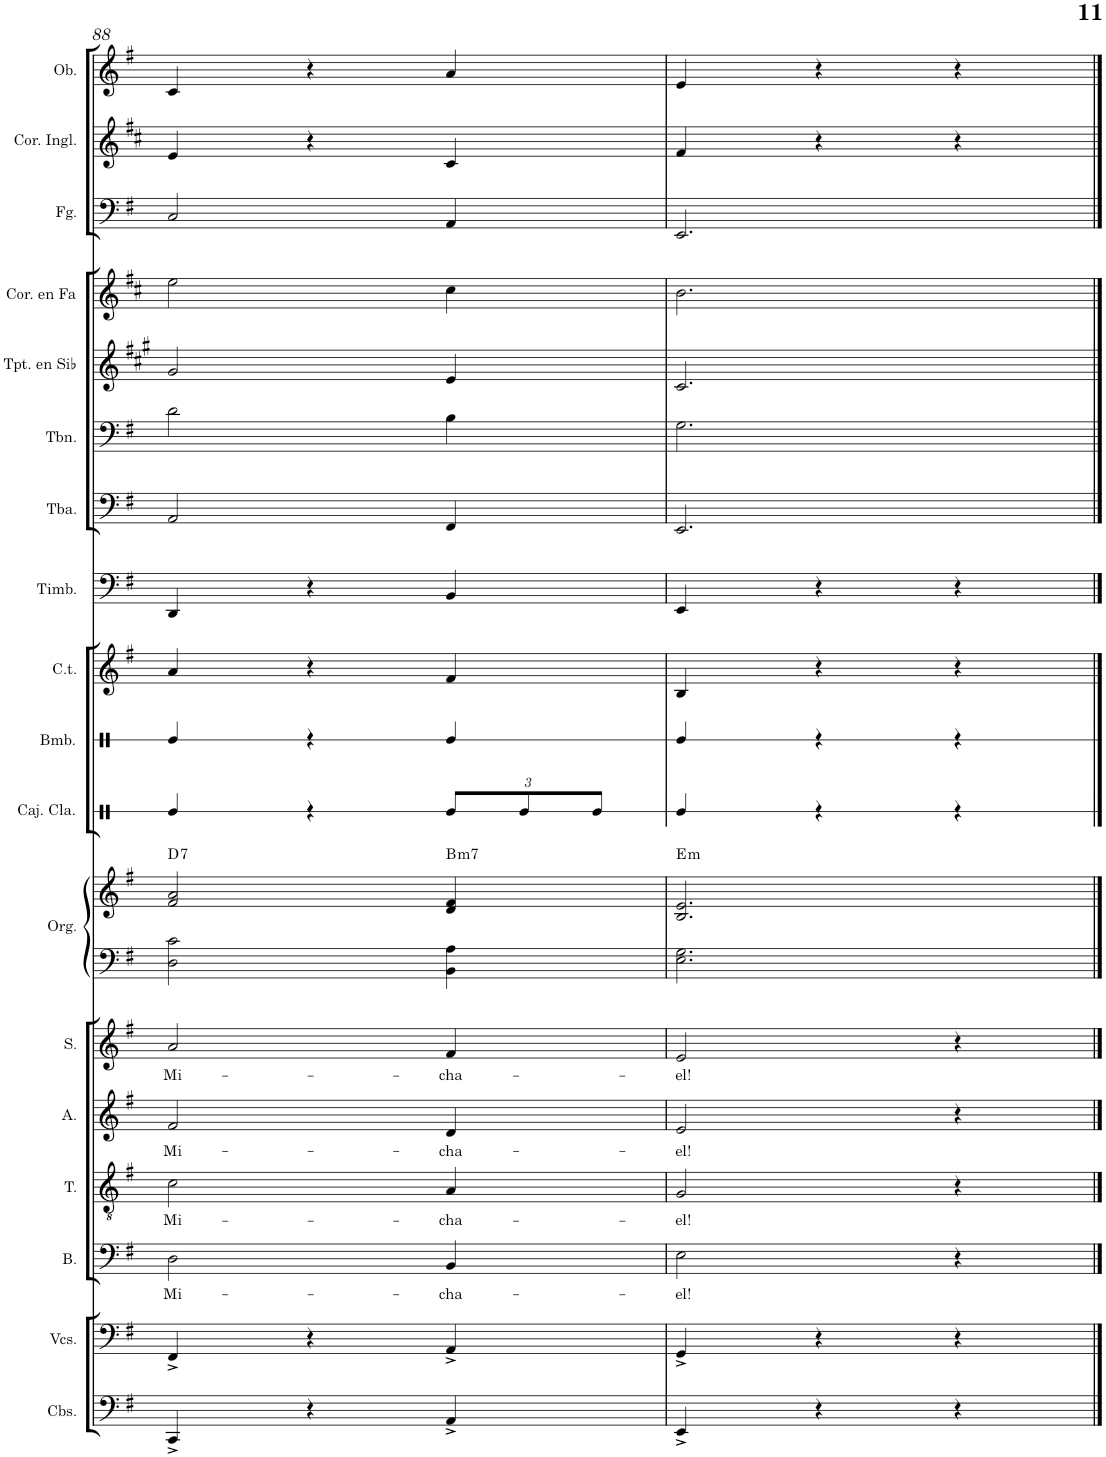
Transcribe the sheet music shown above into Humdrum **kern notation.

**kern	**kern	**kern	**text	**kern	**text	**kern	**text	**kern	**text	**kern	**kern	**harte	**kern	**kern	**kern	**kern	**kern	**kern	**kern	**kern	**kern	**kern	**kern
*part18	*part17	*part16	*part16	*part15	*part15	*part14	*part14	*part13	*part13	*part12	*part12	*part12	*part11	*part10	*part9	*part8	*part7	*part6	*part5	*part4	*part3	*part2	*part1
*staff19	*staff18	*staff17	*staff17	*staff16	*staff16	*staff15	*staff15	*staff14	*staff14	*staff13	*staff12	*	*staff11	*staff10	*staff9	*staff8	*staff7	*staff6	*staff5	*staff4	*staff3	*staff2	*staff1
*I"Contrabajos	*I"Violonchelos	*I"Bajo	*	*I"Tenor	*	*I"Alto	*	*I"Soprano	*	*I"Órgano	*	*	*I"Caja clara	*I"Bombo	*I"Campanas tubulares	*I"Timbales	*I"Tuba	*I"Trombón	*I"Trompeta en Sib	*I"Trompa en Fa	*I"Fagot	*I"Corno inglés	*I"Oboe
*I'Cbs.	*I'Vcs.	*I'B.	*	*I'T.	*	*I'A.	*	*I'S.	*	*	*	*	*I'Caj. Cla.	*I'Bmb.	*I'C.t.	*I'Timb.	*I'Tba.	*I'Tbn.	*I'Tpt. en Sib	*	*I'Fg.	*I'Cor. Ingl.	*I'Ob.
!!LO:PB:g=z
*clefF4	*clefF4	*clefF4	*	*clefGv2	*	*clefG2	*	*clefG2	*	*clefF4	*clefG2	*	*clefX	*clefX	*clefG2	*clefF4	*clefF4	*clefF4	*clefG2	*clefG2	*clefF4	*clefG2	*clefG2
*Trd7c12	*	*	*	*	*	*	*	*	*	*	*	*	*	*	*	*	*	*	*Trd1c2	*Trd4c7	*	*Trd4c7	*
*k[f#]	*k[f#]	*k[f#]	*	*k[f#]	*	*k[f#]	*	*k[f#]	*	*k[f#]	*k[f#]	*	*k[]	*k[]	*k[f#]	*k[f#]	*k[f#]	*k[f#]	*k[f#c#g#]	*k[f#c#]	*k[f#]	*k[f#c#]	*k[f#]
*M3/4	*M3/4	*M3/4	*	*M3/4	*	*M3/4	*	*M3/4	*	*M3/4	*M3/4	*	*M3/4	*M3/4	*M3/4	*M3/4	*M3/4	*M3/4	*M3/4	*M3/4	*M3/4	*M3/4	*M3/4
=88	=88	=88	=88	=88	=88	=88	=88	=88	=88	=88	=88	=88	=88	=88	=88	=88	=88	=88	=88	=88	=88	=88	=88
!	!	!	!LO:LY:b	!	!LO:LY:b	!	!LO:LY:b	!	!LO:LY:b	!	!	!LO:H:kt=7	!	!	!	!	!	!	!	!	!	!	!
4CC^/	4FF#^/	2D\	Mi-	2c\	Mi-	2f#/	Mi-	2a/	Mi-	2D\ 2c\	2f#/ 2a/	D:7	4Re/	4Re/	4a/	4DD/	2AA/	2d\	2g#/	2ee\	2C/	4e/	4c/
4r	4r	.	.	.	.	.	.	.	.	.	.	.	4r	4r	4r	4r	.	.	.	.	.	4r	4r
!	!	!	!LO:LY:b	!	!LO:LY:b	!	!LO:LY:b	!	!LO:LY:b	!	!	!	!	!	!	!	!	!	!	!	!	!	!
*	*	*	*	*	*	*	*	*	*	*	*	*	*Xbrackettup	*	*	*	*	*	*	*	*	*	*
!	!	!	!	!	!	!	!	!	!	!	!	!LO:H:kt=m7	!	!	!	!	!	!	!	!	!	!	!
4AA^/	4AA^/	4BB/	-cha-	4A/	-cha-	4d/	-cha-	4f#/	-cha-	4BB\ 4A\	4d/ 4f#/	B:min7	12Re/L	4Re/	4f#/	4BB/	4FF#/	4B\	4e/	4cc#\	4AA/	4c#/	4a/
.	.	.	.	.	.	.	.	.	.	.	.	.	12Re/	.	.	.	.	.	.	.	.	.	.
.	.	.	.	.	.	.	.	.	.	.	.	.	12Re/J	.	.	.	.	.	.	.	.	.	.
=89	=89	=89	=89	=89	=89	=89	=89	=89	=89	=89	=89	=89	=89	=89	=89	=89	=89	=89	=89	=89	=89	=89	=89
!	!	!	!LO:LY:b	!	!LO:LY:b	!	!LO:LY:b	!	!LO:LY:b	!	!	!LO:H:kt=m	!	!	!	!	!	!	!	!	!	!	!
4EE^/	4GG^/	2E\	-el!	2G/	-el!	2e/	-el!	2e/	-el!	2.E\ 2.G\	2.B/ 2.e/	E:min	4Re/	4Re/	4B/	4EE/	2.EE/	2.G\	2.c#/	2.b\	2.EE/	4f#/	4e/
4r	4r	.	.	.	.	.	.	.	.	.	.	.	4r	4r	4r	4r	.	.	.	.	.	4r	4r
4r	4r	4r	.	4r	.	4r	.	4r	.	.	.	.	4r	4r	4r	4r	.	.	.	.	.	4r	4r
==	==	==	==	==	==	==	==	==	==	==	==	==	==	==	==	==	==	==	==	==	==	==	==
*-	*-	*-	*-	*-	*-	*-	*-	*-	*-	*-	*-	*-	*-	*-	*-	*-	*-	*-	*-	*-	*-	*-	*-
